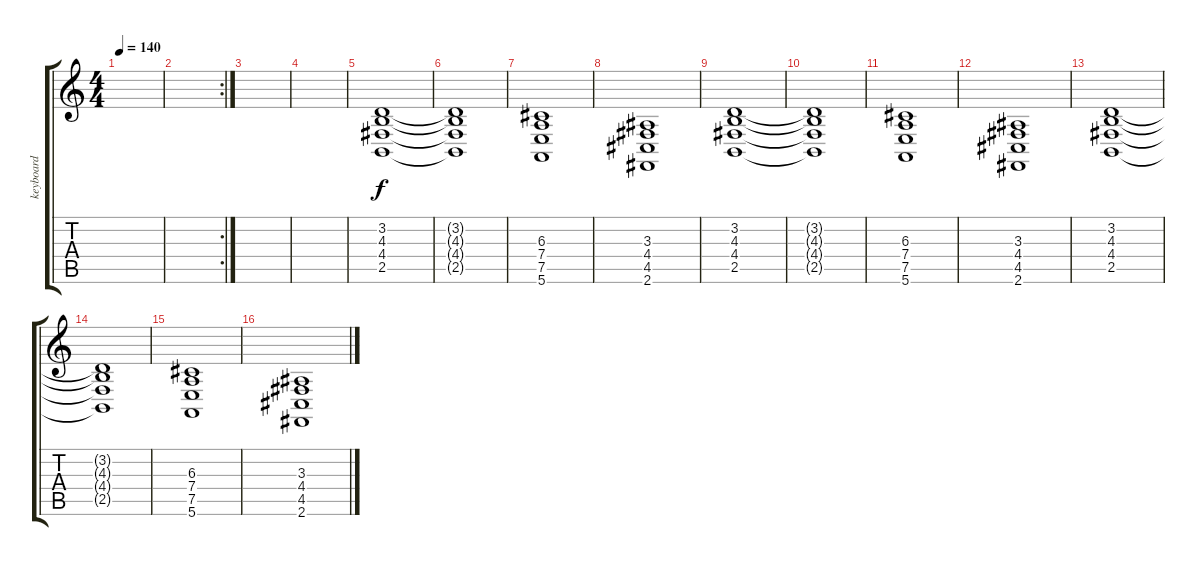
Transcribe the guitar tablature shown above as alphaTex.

\track ("keyboard" "keyboard") {instrument stringensemble1}
\staff {score tabs}
\tuning (E4 B3 G3 D3 A2 E2) {hide}
\ts (4 4)
\tempo 140
\clef g2
\ks c
|
\rc 2
|
|
|
(3.2 4.3 4.4 2.5).1{dy f volume 8 instrument lead2sawtooth} |
(3.2{t} 4.3{t} 4.4{t} 2.5{t}).1 |
(6.3 7.4 7.5 5.6).1 |
(3.3 4.4 4.5 2.6).1 |
(3.2 4.3 4.4 2.5).1 |
(3.2{t} 4.3{t} 4.4{t} 2.5{t}).1 |
(6.3 7.4 7.5 5.6).1 |
(3.3 4.4 4.5 2.6).1 |
(3.2 4.3 4.4 2.5).1 |
(3.2{t} 4.3{t} 4.4{t} 2.5{t}).1 |
(6.3 7.4 7.5 5.6).1 |
(3.3 4.4 4.5 2.6).1
